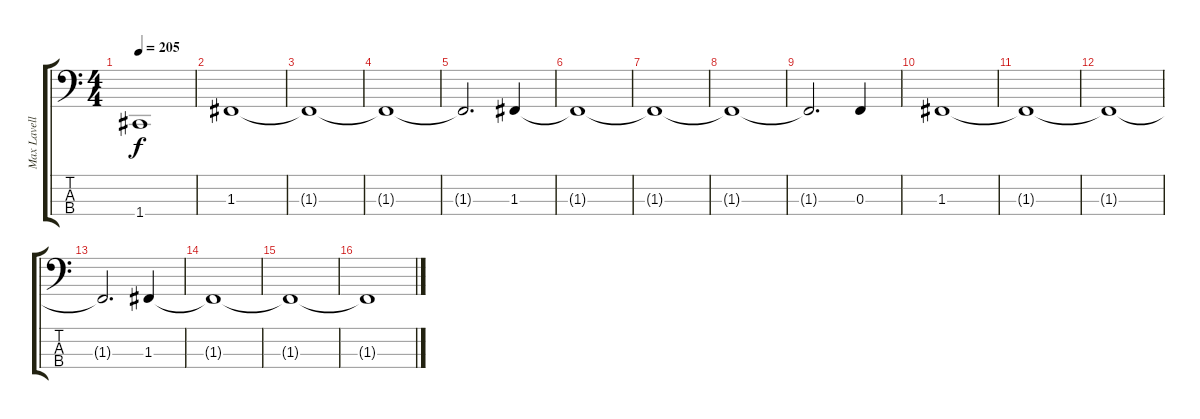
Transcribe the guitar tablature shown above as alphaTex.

\track ("Max Lavelle" "Max Lavell") {instrument electricbasspick}
\staff {score tabs}
\tuning (Eb2 Bb1 F1 C1) {hide}
\ts (4 4)
\tempo 205
\clef f4
\ks c
1.4{t}.1{dy f} |
1.3.1 |
1.3{t}.1 |
1.3{t}.1 |
1.3{t}.2{d} 1.3.4 |
1.3{t}.1 |
1.3{t}.1 |
1.3{t}.1 |
1.3{t}.2{d} 0.3.4 |
1.3.1 |
1.3{t}.1 |
1.3{t}.1 |
1.3{t}.2{d} 1.3.4 |
1.3{t}.1 |
1.3{t}.1 |
1.3{t}.1
